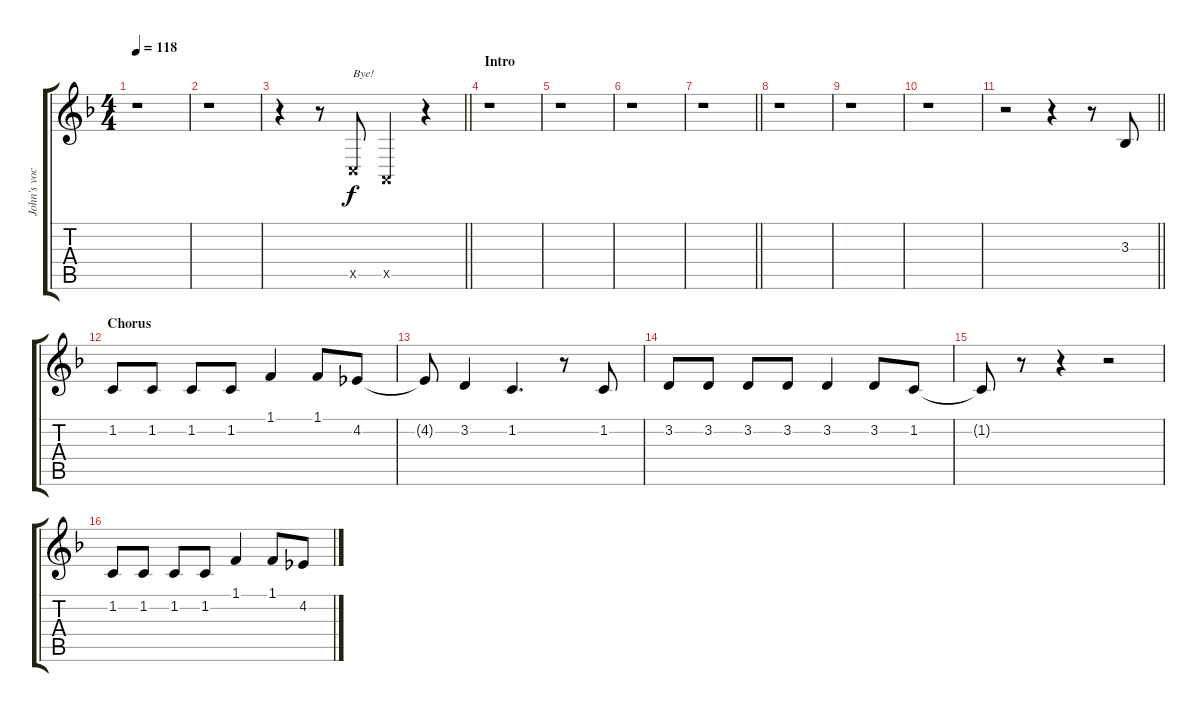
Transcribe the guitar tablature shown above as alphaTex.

\track ("John's vocals" "John's voc") {instrument altosax}
\staff {score tabs}
\tuning (E4 B3 G3 D3 A2 E2) {hide}
\ts (4 4)
\tempo 118
\clef g2
\ks f
r.1{dy f instrument altosax} |
r.1 |
\barLineRight lightlight
r.4 r.8 3.5{x}.8{txt "Bye!"} 0.5{x}.4 r.4 |
\section ("" "Intro")
r.1 |
r.1 |
r.1 |
\barLineRight lightlight
r.1 |
\section ("" "")
r.1 |
r.1 |
r.1 |
\barLineRight lightlight
r.2 r.4 r.8 3.3.8 |
\section ("" "Chorus")
1.2.8 1.2.8 1.2.8 1.2.8 1.1.4 1.1.8 4.2.8 |
4.2{t}.8 3.2.4 1.2.4{d} r.8 1.2.8 |
3.2.8 3.2.8 3.2.8 3.2.8 3.2.4 3.2.8 1.2.8 |
1.2{t}.8 r.8 r.4 r.2 |
1.2.8 1.2.8 1.2.8 1.2.8 1.1.4 1.1.8 4.2.8
